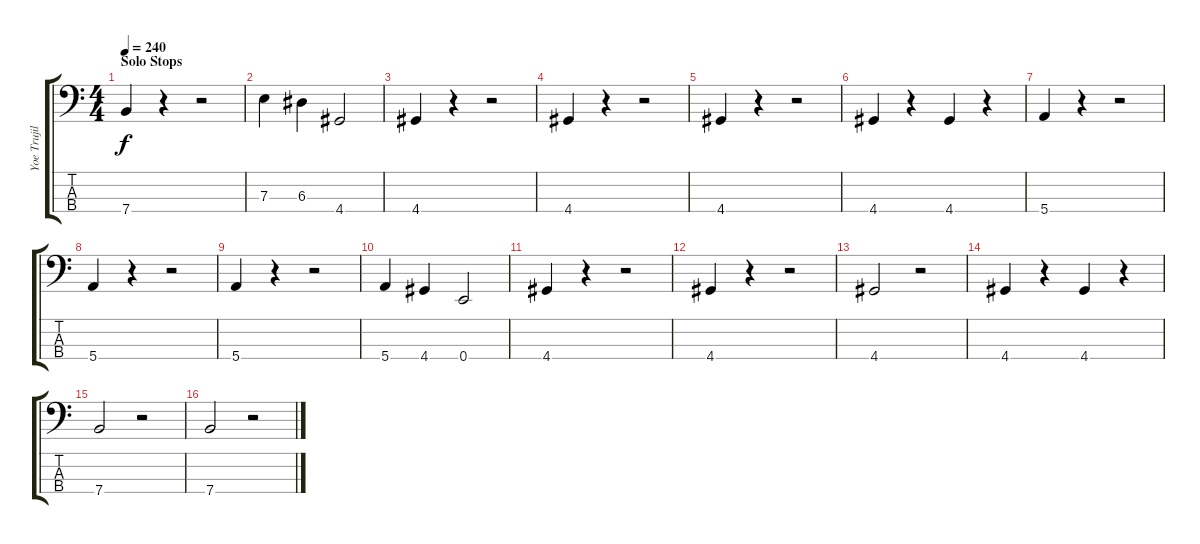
\track ("Yoe Trujilo" "Yoe Trujil") {instrument slapbass1}
\staff {score tabs}
\tuning (G2 D2 A1 E1) {hide}
\ts (4 4)
\section ("" "Solo Stops")
\tempo 240
\clef f4
\ks c
7.4.4{dy f} r.4 r.2 |
7.3.4 6.3.4 4.4.2 |
4.4.4 r.4 r.2 |
4.4.4 r.4 r.2 |
4.4.4 r.4 r.2 |
4.4.4 r.4 4.4.4 r.4 |
5.4.4 r.4 r.2 |
5.4.4 r.4 r.2 |
5.4.4 r.4 r.2 |
5.4.4 4.4.4 0.4.2 |
4.4.4 r.4 r.2 |
4.4.4 r.4 r.2 |
4.4.2 r.2 |
4.4.4 r.4 4.4.4 r.4 |
7.4.2 r.2 |
7.4.2 r.2
